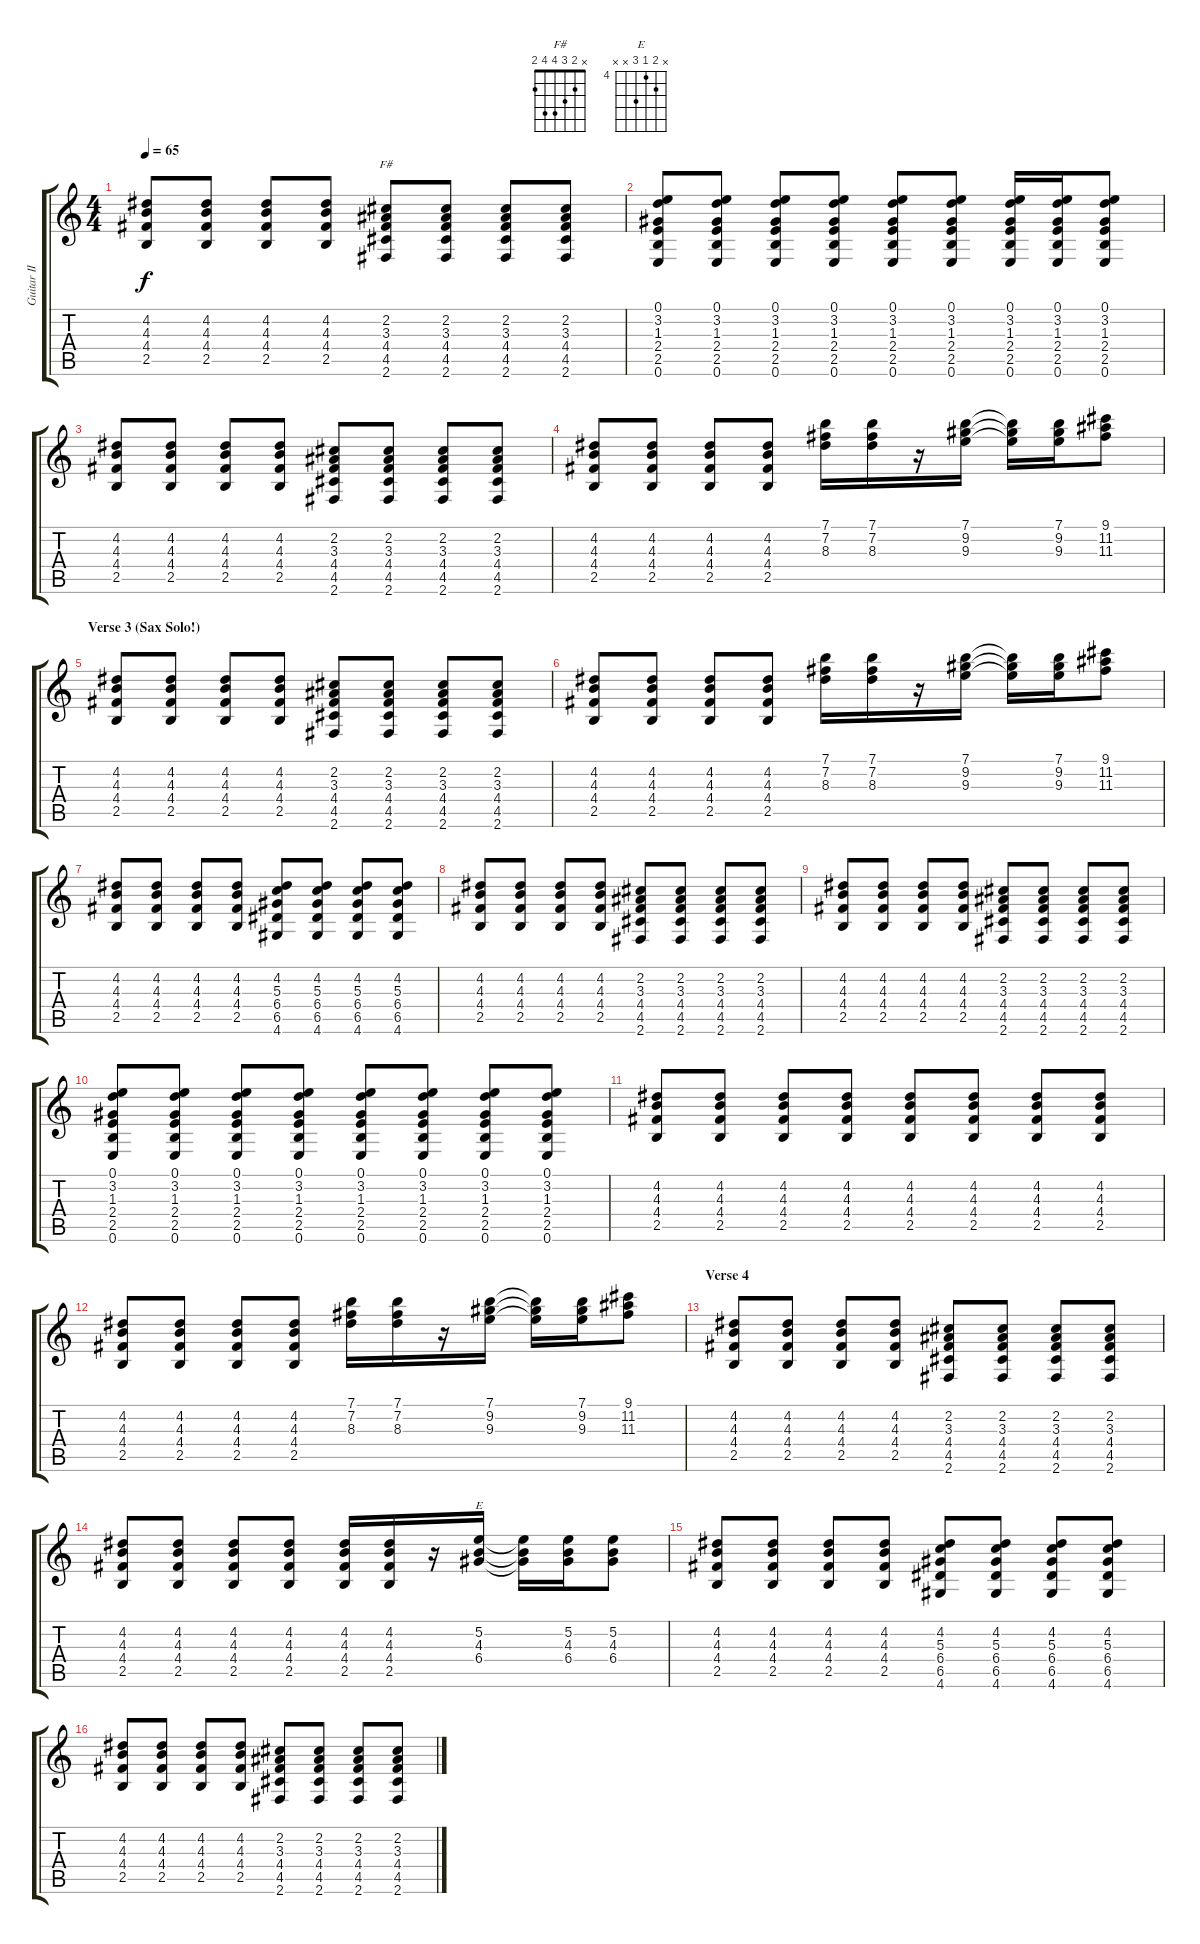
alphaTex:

\track ("Guitar II" "Guitar II") {instrument acousticguitarnylon}
\staff {score tabs}
\tuning (E4 B3 G3 D3 A2 E2) {hide}
\chord ("F#" x 2 3 4 4 2)
\chord ("E" x 5 4 6 x x) {firstfret 4}
\ts (4 4)
\tempo 65
\clef g2
\ks c
(4.2 4.3 4.4 2.5).8{dy f} (4.2 4.3 4.4 2.5).8 (4.2 4.3 4.4 2.5).8 (4.2 4.3 4.4 2.5).8 (2.2 3.3 4.4 4.5 2.6).8{ch "F#"} (2.2 3.3 4.4 4.5 2.6).8 (2.2 3.3 4.4 4.5 2.6).8 (2.2 3.3 4.4 4.5 2.6).8 |
(0.1 3.2 1.3 2.4 2.5 0.6).8 (0.1 3.2 1.3 2.4 2.5 0.6).8 (0.1 3.2 1.3 2.4 2.5 0.6).8 (0.1 3.2 1.3 2.4 2.5 0.6).8 (0.1 3.2 1.3 2.4 2.5 0.6).8 (0.1 3.2 1.3 2.4 2.5 0.6).8 (0.1 3.2 1.3 2.4 2.5 0.6).16 (0.1 3.2 1.3 2.4 2.5 0.6).16 (0.1 3.2 1.3 2.4 2.5 0.6).8 |
(4.2 4.3 4.4 2.5).8 (4.2 4.3 4.4 2.5).8 (4.2 4.3 4.4 2.5).8 (4.2 4.3 4.4 2.5).8 (2.2 3.3 4.4 4.5 2.6).8 (2.2 3.3 4.4 4.5 2.6).8 (2.2 3.3 4.4 4.5 2.6).8 (2.2 3.3 4.4 4.5 2.6).8 |
(4.2 4.3 4.4 2.5).8 (4.2 4.3 4.4 2.5).8 (4.2 4.3 4.4 2.5).8 (4.2 4.3 4.4 2.5).8 (7.1 7.2 8.3).16 (7.1 7.2 8.3).16 r.16 (7.1 9.2 9.3).16 (7.1{t} 9.2{t} 9.3{t}).16 (7.1 9.2 9.3).16 (9.1 11.2 11.3).8 |
\section ("" "Verse 3 (Sax Solo!)")
(4.2 4.3 4.4 2.5).8 (4.2 4.3 4.4 2.5).8 (4.2 4.3 4.4 2.5).8 (4.2 4.3 4.4 2.5).8 (2.2 3.3 4.4 4.5 2.6).8 (2.2 3.3 4.4 4.5 2.6).8 (2.2 3.3 4.4 4.5 2.6).8 (2.2 3.3 4.4 4.5 2.6).8 |
(4.2 4.3 4.4 2.5).8 (4.2 4.3 4.4 2.5).8 (4.2 4.3 4.4 2.5).8 (4.2 4.3 4.4 2.5).8 (7.1 7.2 8.3).16 (7.1 7.2 8.3).16 r.16 (7.1 9.2 9.3).16 (7.1{t} 9.2{t} 9.3{t}).16 (7.1 9.2 9.3).16 (9.1 11.2 11.3).8 |
(4.2 4.3 4.4 2.5).8 (4.2 4.3 4.4 2.5).8 (4.2 4.3 4.4 2.5).8 (4.2 4.3 4.4 2.5).8 (4.2 5.3 6.4 6.5 4.6).8 (4.2 5.3 6.4 6.5 4.6).8 (4.2 5.3 6.4 6.5 4.6).8 (4.2 5.3 6.4 6.5 4.6).8 |
(4.2 4.3 4.4 2.5).8 (4.2 4.3 4.4 2.5).8 (4.2 4.3 4.4 2.5).8 (4.2 4.3 4.4 2.5).8 (2.2 3.3 4.4 4.5 2.6).8 (2.2 3.3 4.4 4.5 2.6).8 (2.2 3.3 4.4 4.5 2.6).8 (2.2 3.3 4.4 4.5 2.6).8 |
(4.2 4.3 4.4 2.5).8 (4.2 4.3 4.4 2.5).8 (4.2 4.3 4.4 2.5).8 (4.2 4.3 4.4 2.5).8 (2.2 3.3 4.4 4.5 2.6).8 (2.2 3.3 4.4 4.5 2.6).8 (2.2 3.3 4.4 4.5 2.6).8 (2.2 3.3 4.4 4.5 2.6).8 |
(0.1 3.2 1.3 2.4 2.5 0.6).8 (0.1 3.2 1.3 2.4 2.5 0.6).8 (0.1 3.2 1.3 2.4 2.5 0.6).8 (0.1 3.2 1.3 2.4 2.5 0.6).8 (0.1 3.2 1.3 2.4 2.5 0.6).8 (0.1 3.2 1.3 2.4 2.5 0.6).8 (0.1 3.2 1.3 2.4 2.5 0.6).8 (0.1 3.2 1.3 2.4 2.5 0.6).8 |
(4.2 4.3 4.4 2.5).8 (4.2 4.3 4.4 2.5).8 (4.2 4.3 4.4 2.5).8 (4.2 4.3 4.4 2.5).8 (4.2 4.3 4.4 2.5).8 (4.2 4.3 4.4 2.5).8 (4.2 4.3 4.4 2.5).8 (4.2 4.3 4.4 2.5).8 |
(4.2 4.3 4.4 2.5).8 (4.2 4.3 4.4 2.5).8 (4.2 4.3 4.4 2.5).8 (4.2 4.3 4.4 2.5).8 (7.1 7.2 8.3).16 (7.1 7.2 8.3).16 r.16 (7.1 9.2 9.3).16 (7.1{t} 9.2{t} 9.3{t}).16 (7.1 9.2 9.3).16 (9.1 11.2 11.3).8 |
\section ("" "Verse 4")
(4.2 4.3 4.4 2.5).8 (4.2 4.3 4.4 2.5).8 (4.2 4.3 4.4 2.5).8 (4.2 4.3 4.4 2.5).8 (2.2 3.3 4.4 4.5 2.6).8 (2.2 3.3 4.4 4.5 2.6).8 (2.2 3.3 4.4 4.5 2.6).8 (2.2 3.3 4.4 4.5 2.6).8 |
(4.2 4.3 4.4 2.5).8 (4.2 4.3 4.4 2.5).8 (4.2 4.3 4.4 2.5).8 (4.2 4.3 4.4 2.5).8 (4.2 4.3 4.4 2.5).16 (4.2 4.3 4.4 2.5).16 r.16 (5.2 4.3 6.4).16{ch "E"} (5.2{t} 4.3{t} 6.4{t}).16 (5.2 4.3 6.4).16 (5.2 4.3 6.4).8 |
(4.2 4.3 4.4 2.5).8 (4.2 4.3 4.4 2.5).8 (4.2 4.3 4.4 2.5).8 (4.2 4.3 4.4 2.5).8 (4.2 5.3 6.4 6.5 4.6).8 (4.2 5.3 6.4 6.5 4.6).8 (4.2 5.3 6.4 6.5 4.6).8 (4.2 5.3 6.4 6.5 4.6).8 |
(4.2 4.3 4.4 2.5).8 (4.2 4.3 4.4 2.5).8 (4.2 4.3 4.4 2.5).8 (4.2 4.3 4.4 2.5).8 (2.2 3.3 4.4 4.5 2.6).8 (2.2 3.3 4.4 4.5 2.6).8 (2.2 3.3 4.4 4.5 2.6).8 (2.2 3.3 4.4 4.5 2.6).8
